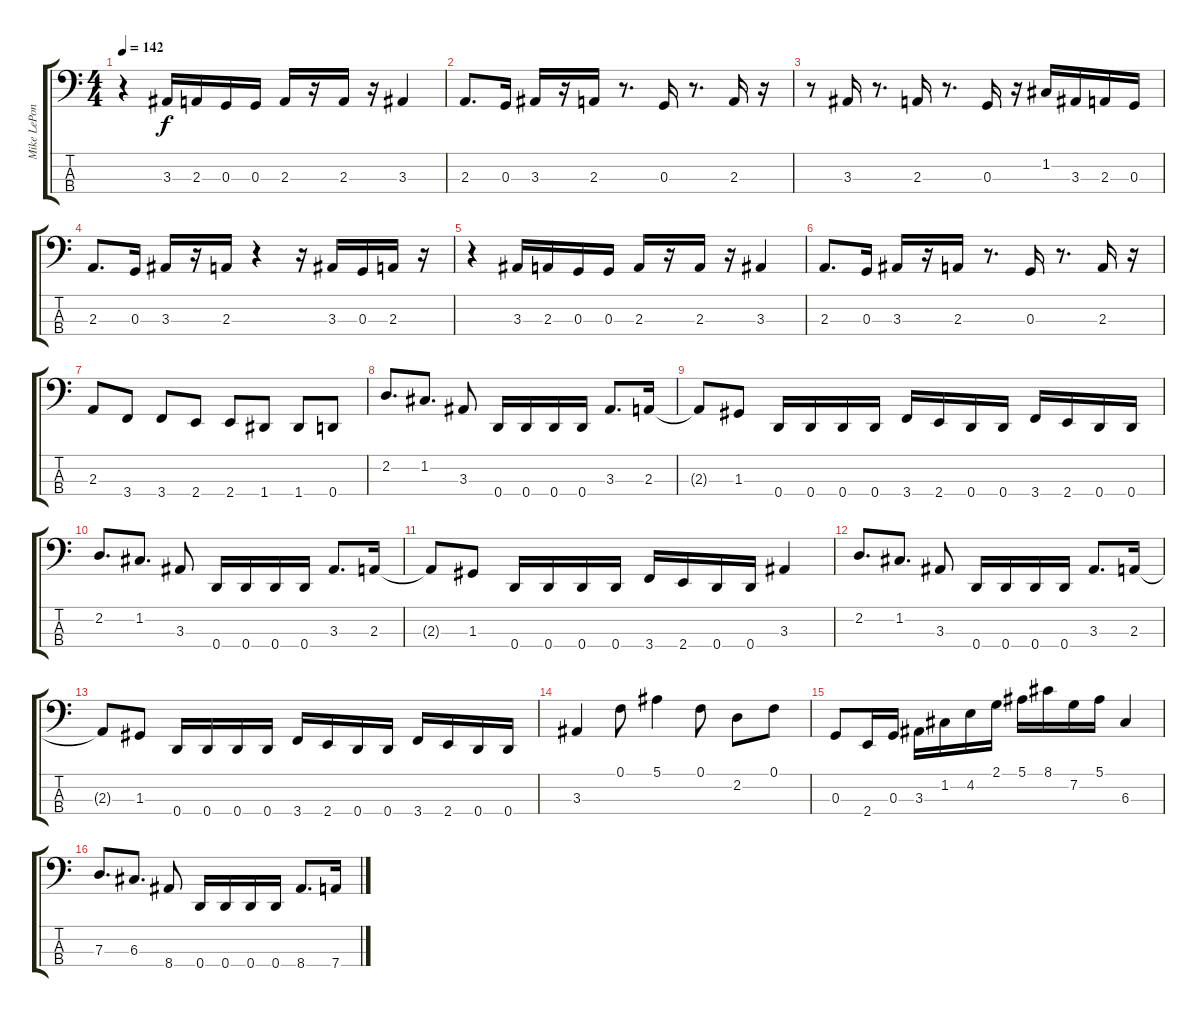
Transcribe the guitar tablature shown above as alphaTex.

\track ("Mike LePond (Bass)" "Mike LePon") {solo instrument electricbassfinger}
\staff {score tabs}
\tuning (F2 C2 G1 D1) {hide}
\ts (4 4)
\tempo 142
\clef f4
\ks c
r.4{dy f} 3.3.16 2.3.16 0.3.16 0.3.16 2.3.16 r.16 2.3.16 r.16 3.3.4 |
2.3.8{d} 0.3.16 3.3.16 r.16 2.3.16 r.8{d} 0.3.16 r.8{d} 2.3.16 r.16 |
r.8 3.3.16 r.8{d} 2.3.16 r.8{d} 0.3.16 r.16 1.2.16 3.3.16 2.3.16 0.3.16 |
2.3.8{d} 0.3.16 3.3.16 r.16 2.3.16 r.4 r.16 3.3.16 0.3.16 2.3.16 r.16 |
r.4 3.3.16 2.3.16 0.3.16 0.3.16 2.3.16 r.16 2.3.16 r.16 3.3.4 |
2.3.8{d} 0.3.16 3.3.16 r.16 2.3.16 r.8{d} 0.3.16 r.8{d} 2.3.16 r.16 |
2.3.8 3.4.8 3.4.8 2.4.8 2.4.8 1.4.8 1.4.8 0.4.8 |
2.2.8{d volume 16 balance 8} 1.2.8{d} 3.3.8 0.4.16 0.4.16 0.4.16 0.4.16 3.3.8{d} 2.3.16 |
2.3{t}.8 1.3.8 0.4.16 0.4.16 0.4.16 0.4.16 3.4.16 2.4.16 0.4.16 0.4.16 3.4.16 2.4.16 0.4.16 0.4.16 |
2.2.8{d} 1.2.8{d} 3.3.8 0.4.16 0.4.16 0.4.16 0.4.16 3.3.8{d} 2.3.16 |
2.3{t}.8 1.3.8 0.4.16 0.4.16 0.4.16 0.4.16 3.4.16 2.4.16 0.4.16 0.4.16 3.3.4 |
2.2.8{d} 1.2.8{d} 3.3.8 0.4.16 0.4.16 0.4.16 0.4.16 3.3.8{d} 2.3.16 |
2.3{t}.8 1.3.8 0.4.16 0.4.16 0.4.16 0.4.16 3.4.16 2.4.16 0.4.16 0.4.16 3.4.16 2.4.16 0.4.16 0.4.16 |
3.3.4 0.1.8 5.1.4 0.1.8 2.2.8 0.1.8 |
0.3.8 2.4.16 0.3.16 3.3.16 1.2.16 4.2.16 2.1.16 5.1.16 8.1.16 7.2.16 5.1.16 6.3.4 |
7.3.8{d} 6.3.8{d} 8.4.8 0.4.16 0.4.16 0.4.16 0.4.16 8.4.8{d} 7.4.16
